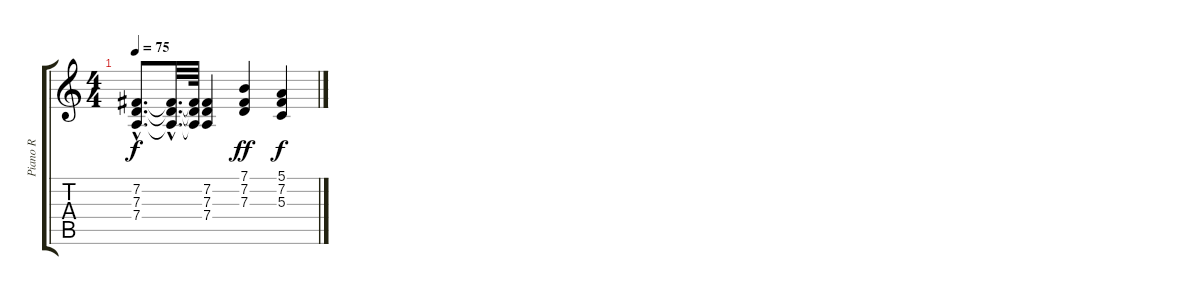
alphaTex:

\track ("Piano R" "Piano R") {instrument acousticgrandpiano}
\staff {score tabs}
\tuning (E4 B3 G3 D3 A2 E2) {hide}
\ts (4 4)
\tempo 75
\clef g2
\ks c
(7.2{hac t} 7.3{hac t} 7.4{hac t}).8{d dy f} (7.2{hac t} 7.3{hac t} 7.4{hac t}).32{d} (7.2{t} 7.3{t} 7.4{t}).64 (7.2 7.3 7.4).4 (7.1 7.2 7.3).4{dy ff} (5.1 7.2 5.3).4{dy f}
